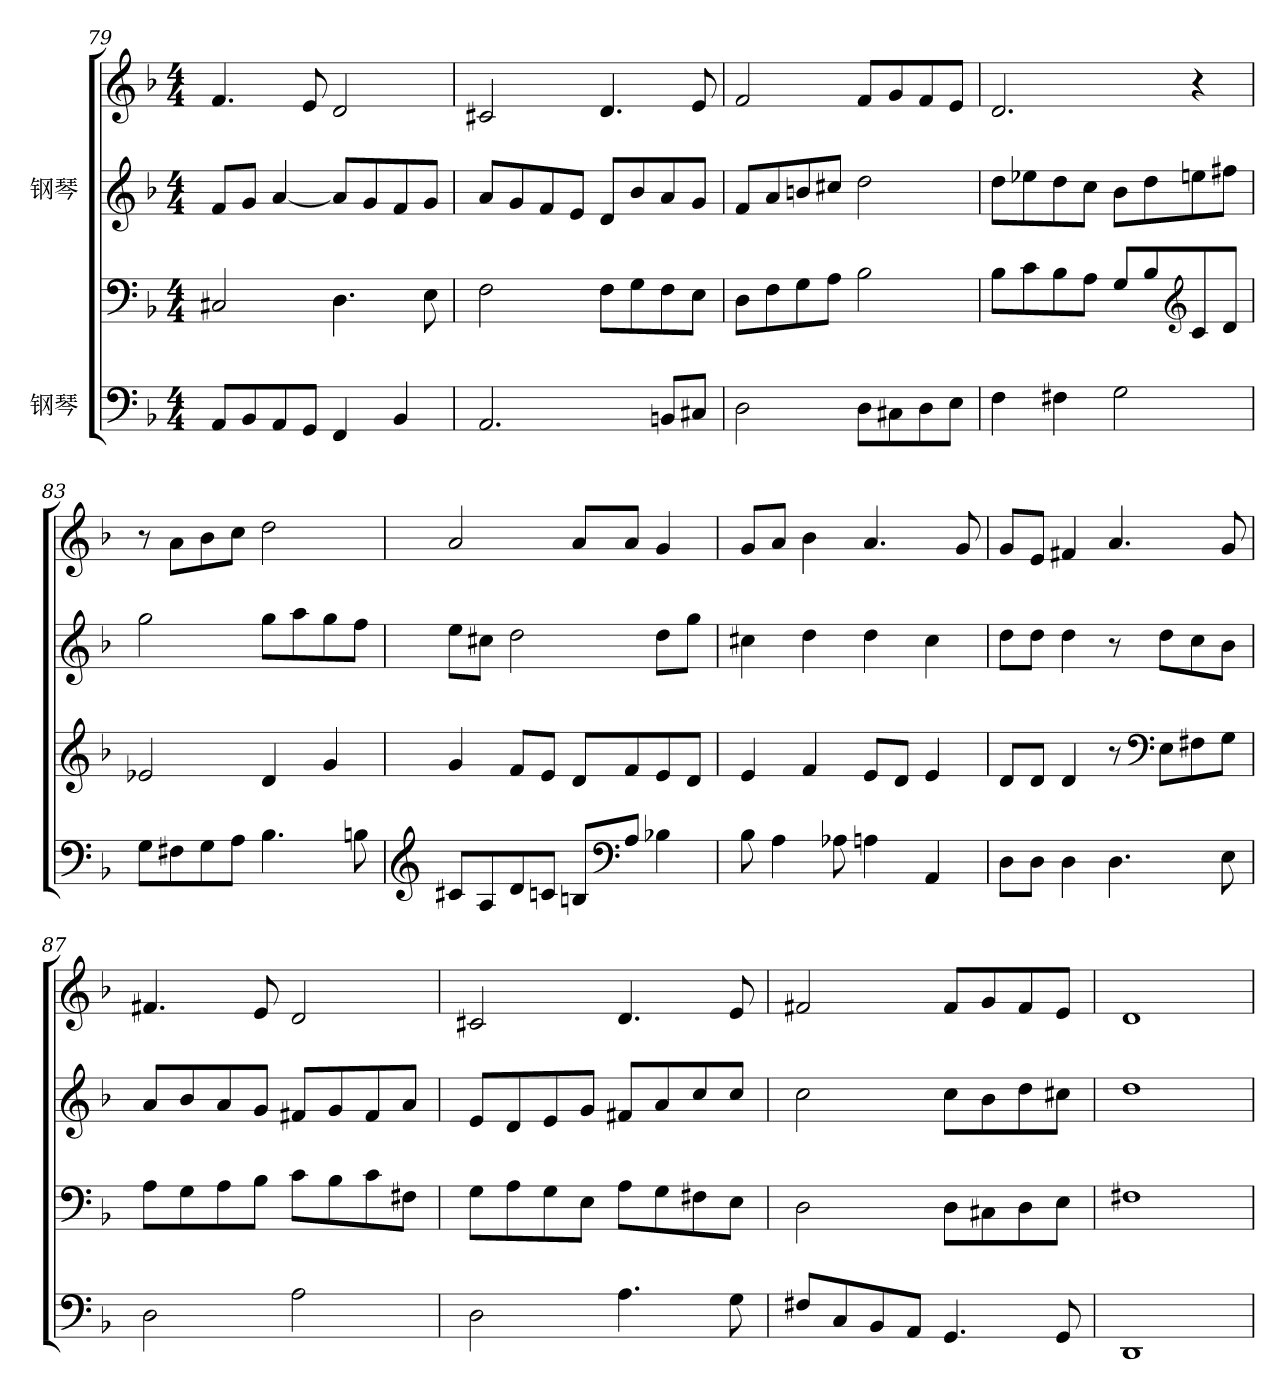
**kern	**kern	**kern	**kern
*part2	*part2	*part1	*part1
*staff4	*staff3	*staff2	*staff1
*I"钢琴	*	*I"钢琴	*
*clefF4	*clefF4	*clefG2	*clefG2
*k[b-]	*k[b-]	*k[b-]	*k[b-]
*M4/4	*M4/4	*M4/4	*M4/4
=79	=79	=79	=79
8AA/L	2C#X/	8f/L	4.f/
8BB-/	.	8g/J	.
8AA/	.	[4a/	.
8GG/J	.	.	8e/
4FF/	4.D\	8a/L]	2d/
.	.	8g/	.
4BB-/	.	8f/	.
.	8E\	8g/J	.
=80	=80	=80	=80
2.AA/	2F\	8a/L	2c#X/
.	.	8g/	.
.	.	8f/	.
.	.	8e/J	.
.	8F\L	8d/L	4.d/
.	8G\	8b-/	.
8BBn/L	8F\	8a/	.
8C#X/J	8E\J	8g/J	8e/
!!LO:LB:g=z
=81	=81	=81	=81
2D\	8D\L	8f/L	2f/
.	8F\	8a/	.
.	8G\	8bn/	.
.	8A\J	8cc#X/J	.
8D\L	2B-\	2dd\	8f/L
8C#X\	.	.	8g/
8D\	.	.	8f/
8E\J	.	.	8e/J
=82	=82	=82	=82
4F\	8B-\L	8dd\L	2.d/
.	8c\	8ee-X\	.
4F#X\	8B-\	8dd\	.
.	8A\J	8cc\J	.
2G\	8G/L	8b-\L	.
.	8B-/	8dd\	.
*	*clefG2	*	*
.	8c/	8een\	4r
.	8d/J	8ff#X\J	.
=83	=83	=83	=83
8G\L	2e-X/	2gg\	8r
8F#X\	.	.	8a\L
8G\	.	.	8b-\
8A\J	.	.	8cc\J
4.B-\	4d/	8gg\L	2dd\
.	.	8aa\	.
.	4g/	8gg\	.
8Bn\	.	8ff\J	.
!!LO:LB:g=z
=84	=84	=84	=84
*clefG2	*	*	*
8c#X/L	4g/	8ee\L	2a/
8A/	.	8cc#X\J	.
8d/	8f/L	2dd\	.
8cn/J	8e/J	.	.
8Bn/L	8d/L	.	8a/L
*clefF4	*	*	*
8A/J	8f/	.	8a/J
4B-X\	8e/	8dd\L	4g/
.	8d/J	8gg\J	.
=85	=85	=85	=85
8B-\	4e/	4cc#X\	8g/L
4A\	.	.	8a/J
.	4f/	4dd\	4b-\
8A-X\	.	.	.
*	*	*	*MM75
4An\	8e/L	4dd\	4.a/
.	8d/J	.	.
4AA/	4e/	4cc#\	.
.	.	.	8g/
=86	=86	=86	=86
8D\L	8d/L	8dd\L	8g/L
*	*	*	*MM60
8D\J	8d/J	8dd\J	8e/J
*	*	*	*MM90
4D\	4d/	4dd\	4f#X/
4.D\	8r	8r	4.a/
*	*clefF4	*	*
.	8E\L	8dd\L	.
.	8F#X\	8cc\	.
8E\	8G\J	8b-\J	8g/
!!LO:PB:g=z
=87	=87	=87	=87
2D\	8A\L	8a/L	4.f#X/
.	8G\	8b-/	.
.	8A\	8a/	.
.	8B-\J	8g/J	8e/
2A\	8c\L	8f#X/L	2d/
.	8B-\	8g/	.
.	8c\	8f#/	.
.	8F#X\J	8a/J	.
=88	=88	=88	=88
2D\	8G\L	8e/L	2c#X/
.	8A\	8d/	.
.	8G\	8e/	.
.	8E\J	8g/J	.
4.A\	8A\L	8f#X/L	4.d/
.	8G\	8a/	.
.	8F#X\	8cc/	.
*	*	*	*MM75
8G\	8E\J	8cc/J	8e/
=89	=89	=89	=89
8F#X/L	2D\	2cc\	2f#X/
8C/	.	.	.
8BB-/	.	.	.
8AA/J	.	.	.
*	*	*	*MM50
4.GG/	8D\L	8cc\L	8f#/L
.	8C#X\	8b-\	8g/
.	8D\	8dd\	8f#/
*	*	*	*MM40
8GG/	8E\J	8cc#X\J	8e/J
=90	=90	=90	=90
1DD	1F#X	1dd	1d
=	=	=	=
*-	*-	*-	*-
